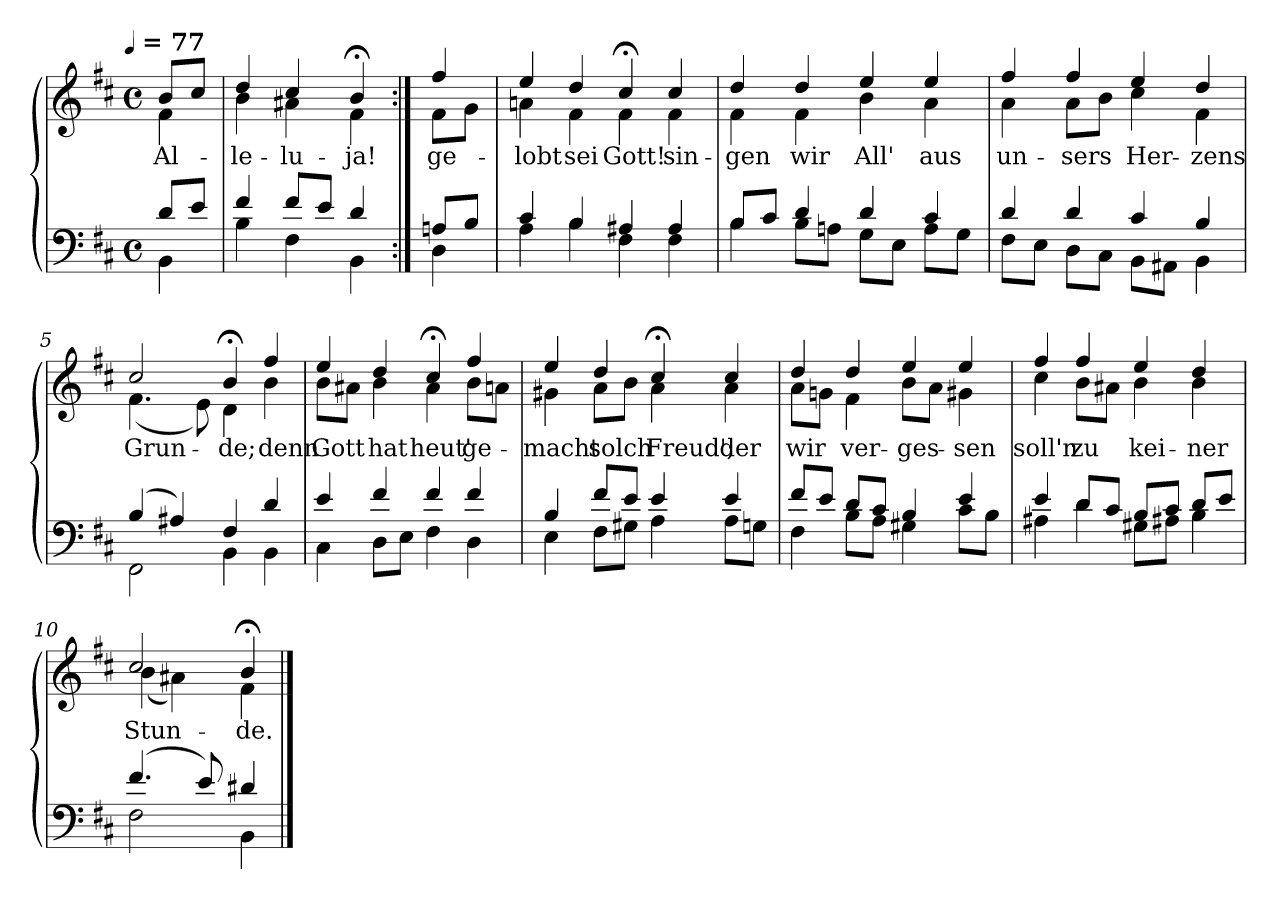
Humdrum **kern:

**kern	**kern	**text	**dynam
*part1	*part1	*part1	*part1
*staff2	*staff1	*staff1	*staff1/2
*clefF4	*clefG2	*	*
*k[f#c#]	*k[f#c#]	*	*
!!LO:TX:omd:t=[quarter] = 77
*M4/4	*M4/4	*	*
*met(c)	*met(c)	*	*
*MM77	*MM77	*	*
=	=	=	=
*^	*^	*	*
8dL	4BB	8bL	4f#	Al-	.
8eJ	.	8cc#J	.	.	.
=1	=1	=1	=1	=1	=1
4f#	4B	4dd	4b	-le-	.
8f#L	4F#	4cc#	4a#X	-lu-	.
8eJ	.	.	.	.	.
4d	4BB	4b;<	4f#	-ja!	.
=:|!	=:|!	=:|!	=:|!	=:|!	=:|!
8AnL	4D	4ff#	8f#L	ge-	.
8BJ	.	.	8gJ	.	.
=2	=2	=2	=2	=2	=2
4c#	4A	4ee	4an	-lobt	.
4B	4B	4dd	4f#	sei	.
4A#X	4F#	4cc#;<	4f#	Gott!	.
4A#	4F#	4cc#	4f#	sin-	.
=3	=3	=3	=3	=3	=3
8BL	4B	4dd	4f#	-gen	.
8c#J	.	.	.	.	.
4d	8BL	4dd	4f#	wir	.
.	8AnJ	.	.	.	.
4d	8GL	4ee	4b	All'	.
.	8EJ	.	.	.	.
4c#	8AL	4ee	4a	aus	.
.	8GJ	.	.	.	.
!!LO:LB:g=z	!!
=4	=4	=4	=4	=4	=4
4d	8F#L	4ff#	4a	un-	.
.	8EJ	.	.	.	.
4d	8DL	4ff#	8aL	-sers	.
.	8C#J	.	8bJ	.	.
4c#	8BBL	4ee	4cc#	Her-	.
.	8AA#XJ	.	.	.	.
4B	4BB	4dd	4f#	-zens	.
=5	=5	=5	=5	=5	=5
(4B	2FF#	2cc#	(4.f#	Grun-	.
4A#X)	.	.	.	.	.
.	.	.	8e)	.	.
4F#	4BB	4b;<	4d	-de;	.
4d	4BB	4ff#	4b	denn	.
=6	=6	=6	=6	=6	=6
4e	4C#	4ee	8bL	Gott	.
.	.	.	8a#XJ	.	.
4f#	8DL	4dd	4b	hat	.
.	8EJ	.	.	.	.
4f#	4F#	4cc#;<	4a#	heut'	.
4f#	4D	4ff#	8bL	ge-	.
.	.	.	8anJ	.	.
!!LO:LB:g=z	!!
=7	=7	=7	=7	=7	=7
4B	4E	4ee	4g#X	-macht	.
8f#L	8F#L	4dd	8aL	solch	.
8eJ	8G#XJ	.	8bJ	.	.
4e	4A	4cc#;<	4a	Freud';	.
4e	8AL	4cc#	4a	der	.
.	8GnJ	.	.	.	.
=8	=8	=8	=8	=8	=8
8f#L	4F#	4dd	8aL	wir	.
8eJ	.	.	8gnJ	.	.
8dL	8BL	4dd	4f#	ver-	.
8c#J	8AJ	.	.	.	.
4B	4G#X	4ee	8bL	-ges-	.
.	.	.	8aJ	.	.
4e	8c#L	4ee	4g#X	-sen	.
.	8BJ	.	.	.	.
=9	=9	=9	=9	=9	=9
4e	4A#X	4ff#	4cc#	soll'n	.
8dL	4d	4ff#	8bL	zu	♩ = 75
8c#J	.	.	8a#XJ	.	.
8BL	8G#XL	4ee	4b	kei-	.
8c#J	8A#XJ	.	.	.	.
8dL	4B	4dd	4b	-ner	.
8eJ	.	.	.	.	.
=10	=10	=10	=10	=10	=10
*	*	*MM70	*	*	*
(4.f#	2F#	2cc#	(4b	Stun-	.
.	.	.	4a#X)	.	.
8e)	.	.	.	.	.
4d#X	4BB	4b;<	4f#	-de.	.
*v	*v	*	*	*	*
*	*v	*v	*	*
==	==	==	==
*-	*-	*-	*-
